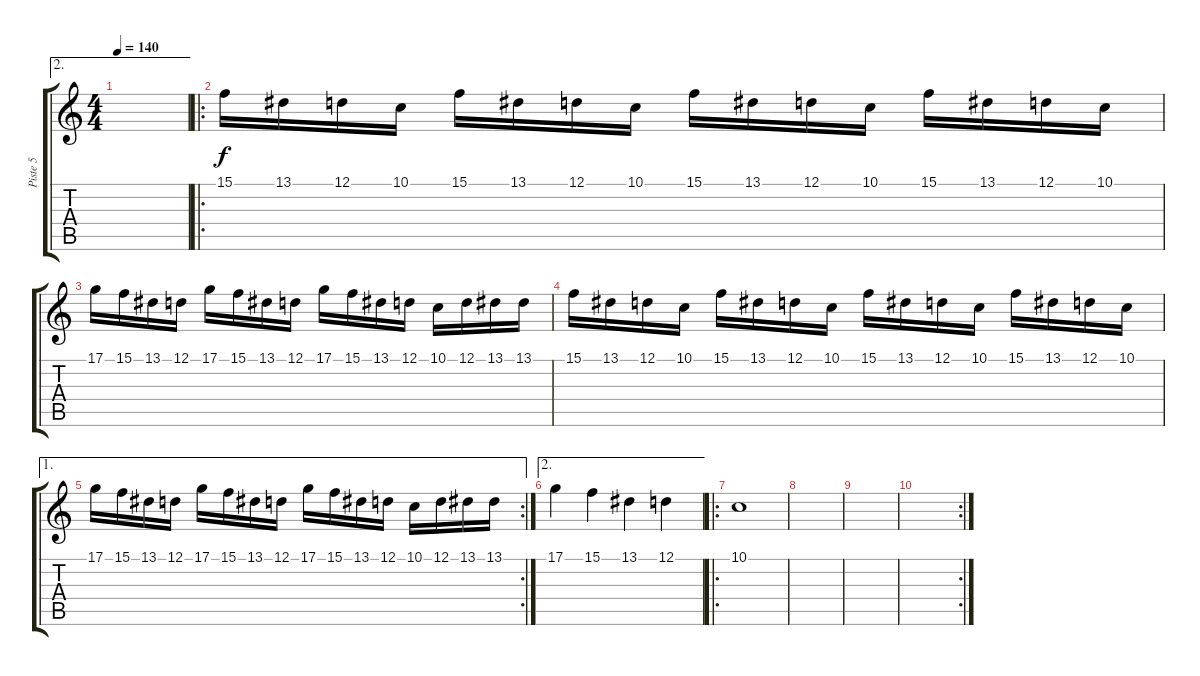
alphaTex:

\track ("Piste 5" "Piste 5") {instrument fx4atmosphere}
\staff {score tabs}
\tuning (D4 A3 F3 C3 G2 C2) {hide}
\ae 2
\ts (4 4)
\tempo 140
\clef g2
\ks c
|
\ro
15.1.16 13.1.16 12.1.16 10.1.16 15.1.16 13.1.16 12.1.16 10.1.16 15.1.16 13.1.16 12.1.16 10.1.16 15.1.16 13.1.16 12.1.16 10.1.16 |
17.1.16 15.1.16 13.1.16 12.1.16 17.1.16 15.1.16 13.1.16 12.1.16 17.1.16 15.1.16 13.1.16 12.1.16 10.1.16 12.1.16 13.1.16 13.1.16 |
15.1.16 13.1.16 12.1.16 10.1.16 15.1.16 13.1.16 12.1.16 10.1.16 15.1.16 13.1.16 12.1.16 10.1.16 15.1.16 13.1.16 12.1.16 10.1.16 |
\ae 1
\rc 2
17.1.16 15.1.16 13.1.16 12.1.16 17.1.16 15.1.16 13.1.16 12.1.16 17.1.16 15.1.16 13.1.16 12.1.16 10.1.16 12.1.16 13.1.16 13.1.16 |
\ae 2
17.1.4 15.1.4 13.1.4 12.1.4 |
\ro
10.1.1 |
|
|
\rc 2
